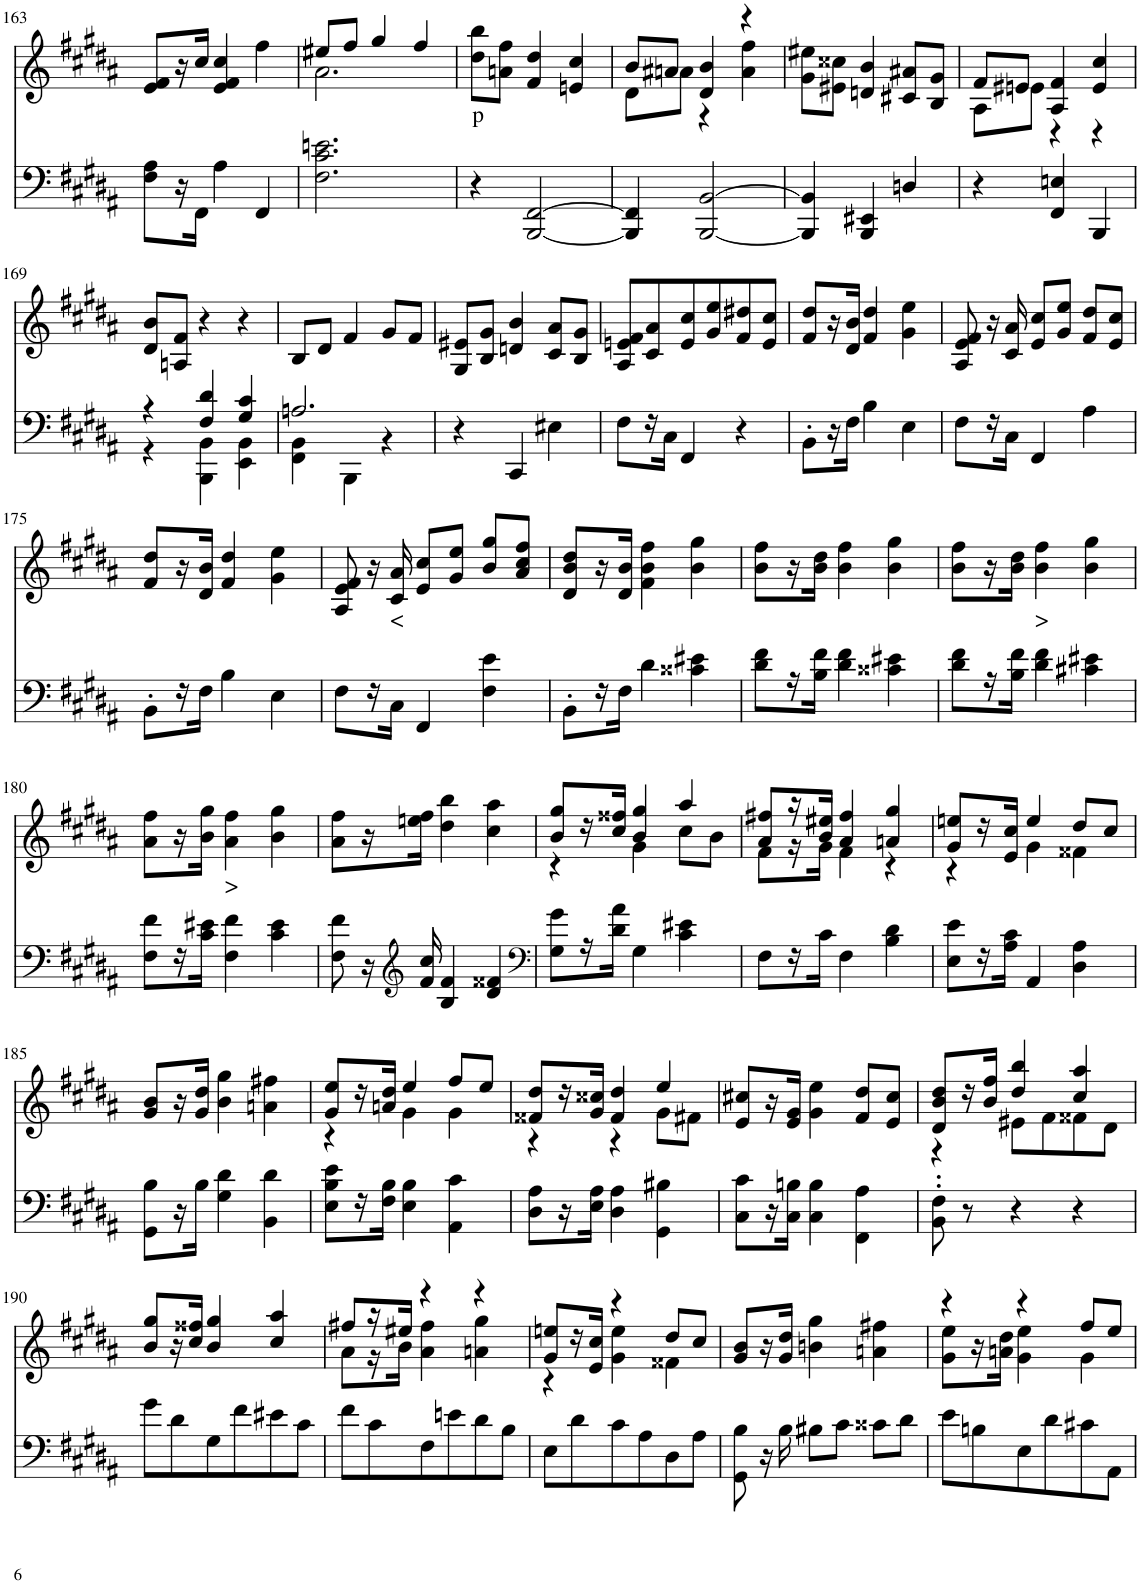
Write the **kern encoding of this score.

**kern	**kern	**text
*part2	*part1	*part1
*staff2	*staff1	*staff1
*I"Piano	*I"Piano	*
*I'Pno	*I'Pno	*
!!LO:PB:g=z
*clefF4	*clefG2	*
*k[f#c#g#d#a#]	*k[f#c#g#d#a#]	*
*M3/4	*M3/4	*
=163	=163	=163
8F#\ 8A#\L	8e/ 8f#/L	.
16r	16r	.
16FF#\JJ	16cc#/JJ	.
4A#\	4e/ 4f#/ 4cc#/	.
4FF#/	4ff#\	.
=164	=164	=164
*	*^	*
2.F#\ 2.c#\ 2.en\	8ee#X/L	2.a#\	.
.	8ff#/J	.	.
.	4gg#/	.	.
.	4ff#/	.	.
*	*v	*v	*
=165	=165	=165
!	!	!LO:LY:b
4r	8dd#\ 8bb\L	p
.	8an\ 8ff#\J	.
[2BBB/ [2FF#/	4f#/ 4dd#/	.
.	4en/ 4cc#/	.
=166	=166	=166
*	*^	*
4BBB/] 4FF#/]	8b/L	8d#\L	.
.	8a#X/J	8an\J	.
[2BBB/ [2BB/	4d#/ 4b/	4r	.
.	4r	4a\ 4ff#\	.
*	*v	*v	*
=167	=167	=167
4BBB/] 4BB/]	8g#\ 8ee#X\L	.
.	8e#X\ 8cc##X\J	.
4BBB/ 4EE#X/	4dn/ 4b/	.
4Dn/	8c#X/ 8a#X/L	.
.	8B/ 8g#/J	.
=168	=168	=168
*	*^	*
4r	8f#/L	8A#\L	.
.	8e#X/J	8en\J	.
4FF#/ 4En/	4A#/ 4f#/	4r	.
4BBB/	4e/ 4cc#/	4r	.
*	*v	*v	*
!!LO:LB:g=z
=169	=169	=169
*^	*	*
4r	4r	8d#/ 8b/L	.
.	.	8An/ 8f#/J	.
4F#/ 4d#/	4BBB\ 4BB\	4r	.
4G#/ 4c#/	4EE\ 4BB\	4r	.
=170	=170	=170	=170
2.An/	4FF#\ 4BB\	8B/L	.
.	.	8d#/J	.
.	4BBB\	4f#/	.
.	4r	8g#/L	.
.	.	8f#/J	.
*v	*v	*	*
=171	=171	=171
4r	8G#/ 8e#X/L	.
.	8B/ 8g#/J	.
4CC#/	4dn/ 4b/	.
4E#X\	8c#/ 8a#/L	.
.	8B/ 8g#/J	.
=172	=172	=172
8F#\L	8A#/ 8en/ 8f#/L	.
16r	8c#/ 8a#/	.
16C#\JJ	.	.
4FF#/	8e/ 8cc#/	.
.	8g#/ 8ee/	.
4r	8f#/ 8dd#X/	.
.	8e/ 8cc#/J	.
=173	=173	=173
8BB'\L	8f#/ 8dd#/L	.
16r	16r	.
16F#\JJ	16d#/ 16b/JJ	.
4B\	4f#/ 4dd#/	.
4E\	4g#\ 4ee\	.
=174	=174	=174
8F#\L	8A#/ 8e/ 8f#/	.
16r	16r	.
16C#\JJ	16c#/ 16a#/	.
4FF#/	8e/ 8cc#/L	.
.	8g#/ 8ee/J	.
4A#\	8f#/ 8dd#/L	.
.	8e/ 8cc#/J	.
!!LO:LB:g=z
=175	=175	=175
8BB'\L	8f#/ 8dd#/L	.
16r	16r	.
16F#\JJ	16d#/ 16b/JJ	.
4B\	4f#/ 4dd#/	.
4E\	4g#\ 4ee\	.
=176	=176	=176
8F#\L	8A#/ 8e/ 8f#/	.
16r	16r	.
!	!	!LO:LY:b
16C#\JJ	16c#/ 16a#/	<
4FF#/	8e/ 8cc#/L	.
.	8g#/ 8ee/J	.
4F#\ 4e\	8b/ 8gg#/L	.
.	8a#/ 8cc#/ 8ff#/J	.
=177	=177	=177
8BB'\L	8d#/ 8b/ 8dd#/L	.
16r	16r	.
16F#\JJ	16d#/ 16b/JJ	.
4d#\	4f#\ 4b\ 4ff#\	.
4c##X\ 4e#X\	4b\ 4gg#\	.
=178	=178	=178
8d#\ 8f#\L	8b\ 8ff#\L	.
16r	16r	.
16B\ 16f#\JJ	16b\ 16dd#\JJ	.
4d#\ 4f#\	4b\ 4ff#\	.
4c##X\ 4e#X\	4b\ 4gg#\	.
=179	=179	=179
8d#\ 8f#\L	8b\ 8ff#\L	.
16r	16r	.
16B\ 16f#\JJ	16b\ 16dd#\JJ	.
!	!	!LO:LY:b
4d#\ 4f#\	4b\ 4ff#\	>
4c#X\ 4e#X\	4b\ 4gg#\	.
!!LO:LB:g=z
=180	=180	=180
8F#\ 8f#\L	8a#\ 8ff#\L	.
16r	16r	.
16c#\ 16e#X\JJ	16b\ 16gg#\JJ	.
!	!	!LO:LY:b
4F#\ 4f#\	4a#\ 4ff#\	>
4c#\ 4e#\	4b\ 4gg#\	.
=181	=181	=181
8F#\ 8f#\	8a#\ 8ff#\L	.
16r	16r	.
*clefG2	*	*
16f#/ 16cc#/	16een\ 16ff#\JJ	.
4B/ 4f#/	4dd#\ 4bb\	.
4d#/ 4f##X/	4cc#\ 4aa#\	.
=182	=182	=182
*clefF4	*	*
*	*^	*
8G#\ 8g#\L	8b/ 8gg#/L	4r	.
16r	16r	.	.
16d#\ 16a#\JJ	16cc#/ 16ff##X/JJ	.	.
4G#\	4b/ 4gg#/	4g#\	.
4c#\ 4e#X\	4aa#/	8cc#\L	.
.	.	8b\J	.
=183	=183	=183	=183
8F#\L	8a#/ 8ff#X/L	8f#\L	.
16r	16r	16r	.
16c#\JJ	16b/ 16ee#X/JJ	16g#\JJ	.
4F#\	4a#/ 4ff#/	4f#\	.
4B\ 4d#\	4an/ 4gg#/	4r	.
=184	=184	=184	=184
8E\ 8e\L	8g#/ 8een/L	4r	.
16r	16r	.	.
16A#\ 16c#\JJ	16e/ 16cc#/JJ	.	.
4AA#/	4ee/	4g#\	.
4D#\ 4A#\	8dd#/L	4f##X\	.
.	8cc#/J	.	.
*	*v	*v	*
!!LO:LB:g=z
=185	=185	=185
8GG#\ 8B\L	8g#/ 8b/L	.
16r	16r	.
16B\JJ	16g#/ 16dd#/JJ	.
4G#\ 4d#\	4b\ 4gg#\	.
4BB\ 4d#\	4an\ 4ff#X\	.
=186	=186	=186
*	*^	*
8E\ 8B\ 8e\L	8g#/ 8ee/L	4r	.
16r	16r	.	.
16F#\ 16B\JJ	16an/ 16dd#/JJ	.	.
4E\ 4B\	4ee/	4g#\	.
4AA#\ 4c#\	8ff#/L	4g#\	.
.	8ee/J	.	.
=187	=187	=187	=187
8D#\ 8A#\L	8f##X/ 8dd#/L	4r	.
16r	16r	.	.
16E\ 16A#\JJ	16g#/ 16cc##X/JJ	.	.
4D#\ 4A#\	4f##/ 4dd#/	4r	.
4GG#\ 4B#X\	4ee/	8g#\L	.
.	.	8f#X\J	.
*	*v	*v	*
=188	=188	=188
8C#\ 8c#\L	8e/ 8cc#X/L	.
16r	16r	.
16C#\ 16Bn\JJ	16e/ 16g#/JJ	.
4C#\ 4B\	4g#\ 4ee\	.
4FF#\ 4A#\	8f#/ 8dd#/L	.
.	8e/ 8cc#/J	.
=189	=189	=189
*	*^	*
8BB\' 8F#\'	8d#/ 8b/ 8dd#/L	4r	.
8r	16r	.	.
.	16b/ 16ff#/JJ	.	.
4r	4dd#/ 4bb/	8e#X\L	.
.	.	8f#\	.
4r	4cc#/ 4aa#/	8f##X\	.
.	.	8d#\J	.
*	*v	*v	*
!!LO:LB:g=z
=190	=190	=190
8g#\L	8b/ 8gg#/L	.
8d#\	16r	.
.	16cc#/ 16ff##X/JJ	.
8G#\	4b/ 4gg#/	.
8f#\	.	.
8e#X\	4cc#/ 4aa#/	.
8c#\J	.	.
=191	=191	=191
*	*^	*
8f#\L	8ff#X/L	8a#\L	.
8c#\	16r	16r	.
.	16ee#X/JJ	16b\JJ	.
8F#\	4r	4a#\ 4ff#\	.
8en\	.	.	.
8d#\	4r	4an\ 4gg#\	.
8B\J	.	.	.
=192	=192	=192	=192
8E\L	8g#/ 8een/L	4r	.
8d#\	16r	.	.
.	16e/ 16cc#/JJ	.	.
8c#\	4r	4g#\ 4ee\	.
8A#\	.	.	.
8D#\	8dd#/L	4f##X\	.
8A#\J	8cc#/J	.	.
*	*v	*v	*
=193	=193	=193
8GG#\ 8B\	8g#/ 8b/L	.
16r	16r	.
16B\	16g#/ 16dd#/JJ	.
8B#X\L	4bn\ 4gg#\	.
8c#\J	.	.
8c##X\L	4an\ 4ff#X\	.
8d#\J	.	.
=194	=194	=194
*	*^	*
8e\L	4r	8g#\ 8ee\L	.
8Bn\	.	16r	.
.	.	16an\ 16dd#\JJ	.
8E\	4r	4g#\ 4ee\	.
8d#\	.	.	.
8c#X\	8ff#/L	4g#\	.
8AA#\J	8ee/J	.	.
*	*v	*v	*
=	=	=
*-	*-	*-
